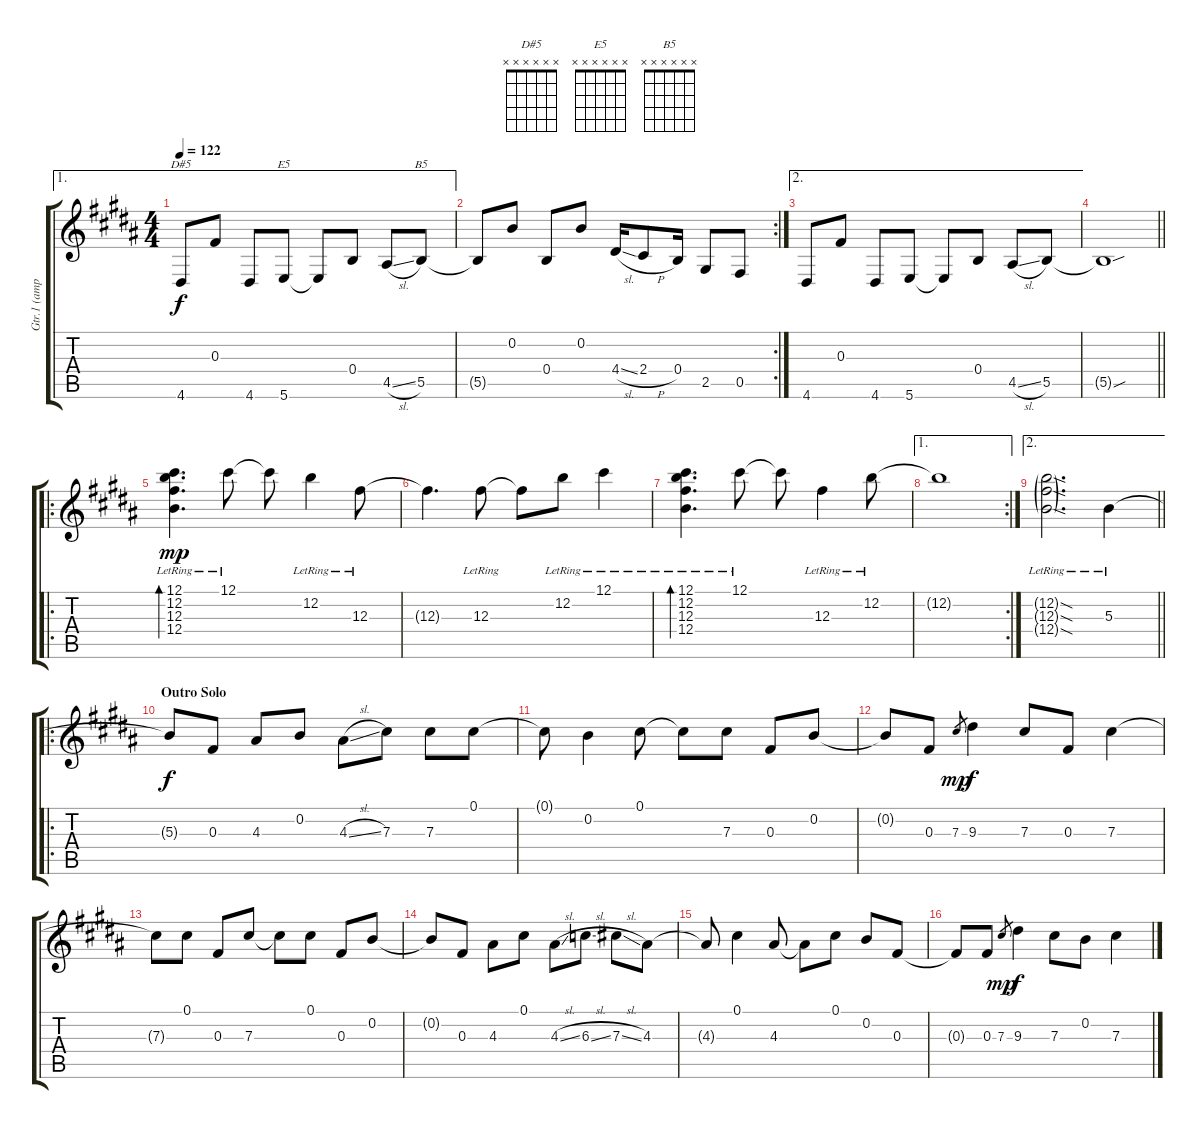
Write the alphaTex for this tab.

\track ("Gtr.1 (amplified resonator lapsteel)" "Gtr.1 (amp") {instrument acousticguitarsteel}
\staff {score tabs}
\tuning (Db4 B3 Gb3 B2 Gb2 B1) {hide}
\chord ("D#5" x x x x x x)
\chord ("E5" x x x x x x)
\chord ("B5" x x x x x x)
\ae 1
\ts (4 4)
\tempo 122
\clef g2
\ks b
4.6.8{ch "D#5" dy f} 0.3.8 4.6.8 5.6.8{ch "E5"} 5.6{t}.8 0.4.8 4.5{sl}.8 5.5.8{ch "B5"} |
\rc 2
5.5{t}.8 0.2.8 0.4.8 0.2.8 4.4{sl}.16 2.4{h}.8 0.4.16 2.5.8 0.5.8 |
\ae 2
4.6.8 0.3.8 4.6.8 5.6.8 5.6{t}.8 0.4.8 4.5{sl}.8 5.5.8 |
\barLineRight lightlight
5.5{sou t}.1 |
\ro
(12.1{lr} 12.2{lr} 12.3{lr} 12.4{lr}).4{d bd 480 dy mp instrument electricguitarclean} 12.1{lr}.8 12.1{t}.8 12.2{lr}.4 12.3{lr}.8 |
12.3{t}.4{d} 12.3{lr}.8 12.3{t}.8 12.2{lr}.8 12.1{lr}.4 |
(12.1{lr} 12.2{lr} 12.3{lr} 12.4{lr}).4{d bd 480} 12.1{lr}.8 12.1{t}.8 12.3{lr}.4 12.2{lr}.8 |
\ae 1
\rc 2
12.2{t}.1 |
\ae 2
\barLineRight lightlight
(12.2{sod g lr} 12.3{sod g lr} 12.4{sod g lr}).2{d} 5.3{lr}.4 |
\ro
\section ("" "Outro Solo")
5.3{t}.8{dy f instrument distortionguitar} 0.3.8 4.3.8 0.2.8 4.3{sl}.8 7.3.8 7.3.8 0.1.8 |
0.1{t}.8 0.2.4 0.1.8 0.1{t}.8 7.3.8 0.3.8 0.2.8 |
0.2{t}.8 0.3.8 7.3.8{gr dy mp} 9.3.4{dy f} 7.3.8 0.3.8 7.3.4 |
7.3{t}.8 0.1.8 0.3.8 7.3.8 7.3{t}.8 0.1.8 0.3.8 0.2.8 |
0.2{t}.8 0.3.8 4.3.8 0.1.8 4.3{sl}.8 6.3{sl}.8 7.3{sl}.8 4.3.8 |
4.3{t}.8 0.1.4 4.3.8 4.3{t}.8 0.1.8 0.2.8 0.3.8 |
0.3{t}.8 0.3.8 7.3.8{gr dy mp} 9.3.4{dy f} 7.3.8 0.2.8 7.3.4
